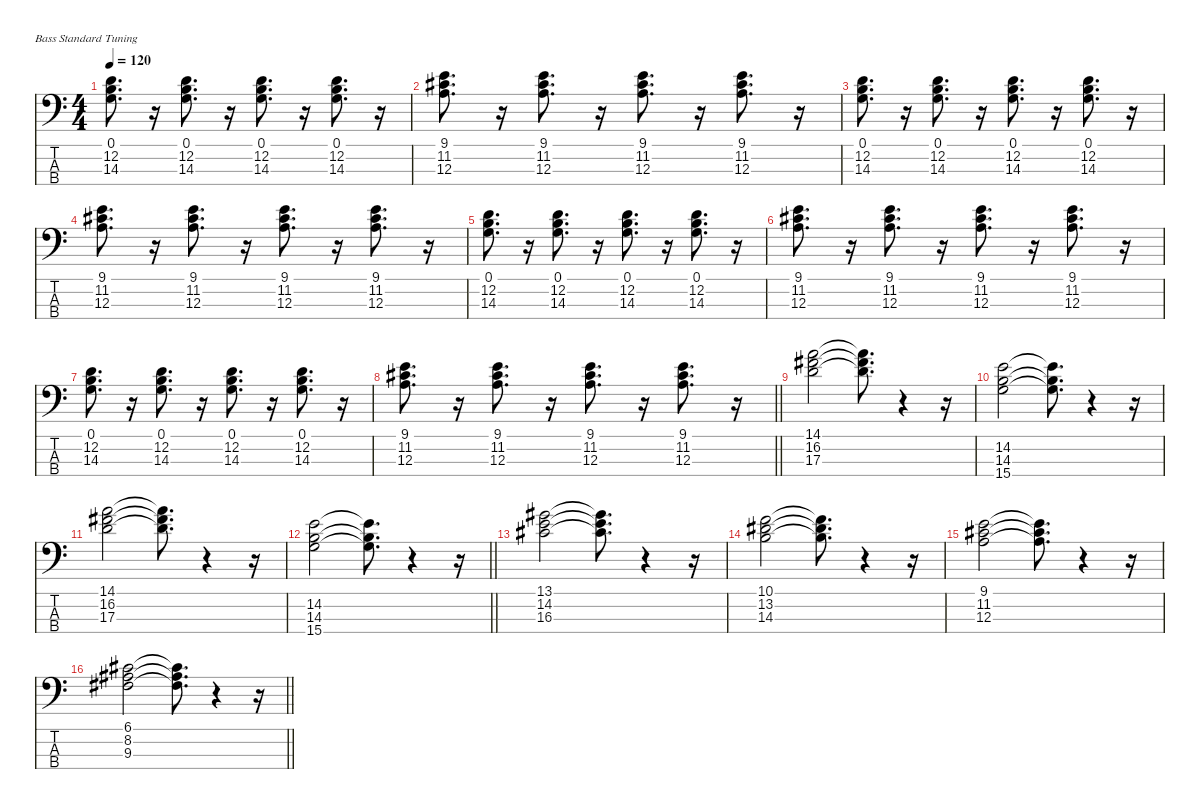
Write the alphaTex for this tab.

\defaultSystemsLayout 4
\hideDynamics
\bracketExtendMode nobrackets
\singleTrackTrackNamePolicy hidden
\multiTrackTrackNamePolicy hidden
\firstSystemTrackNameMode fullname
\firstSystemTrackNameOrientation horizontal
\otherSystemsTrackNameOrientation horizontal
\track ("Piste 2" "el.bs.") {instrument electricbassfinger}
\staff {score tabs}
\tuning (G2 D2 A1 E1)
\ts (4 4)
\tempo 120
\clef f4
\ks c
(0.1 12.2 14.3).8{d dy mf beam Down} r.16{beam Down} (0.1 12.2 14.3).8{d beam Down} r.16{beam Down} (0.1 12.2 14.3).8{d beam Down} r.16{beam Down} (0.1 12.2 14.3).8{d beam Down} r.16{beam Down} |
(9.1 11.2{acc #} 12.3).8{d beam Down} r.16{beam Down} (9.1 11.2{acc #} 12.3).8{d beam Down} r.16{beam Down} (9.1 11.2{acc #} 12.3).8{d beam Down} r.16{beam Down} (9.1 11.2{acc #} 12.3).8{d beam Down} r.16{beam Down} |
(0.1 12.2 14.3).8{d beam Down} r.16{beam Down} (0.1 12.2 14.3).8{d beam Down} r.16{beam Down} (0.1 12.2 14.3).8{d beam Down} r.16{beam Down} (0.1 12.2 14.3).8{d beam Down} r.16{beam Down} |
(9.1 11.2{acc #} 12.3).8{d beam Down} r.16{beam Down} (9.1 11.2{acc #} 12.3).8{d beam Down} r.16{beam Down} (9.1 11.2{acc #} 12.3).8{d beam Down} r.16{beam Down} (9.1 11.2{acc #} 12.3).8{d beam Down} r.16{beam Down} |
(0.1 12.2 14.3).8{d beam Down} r.16{beam Down} (0.1 12.2 14.3).8{d beam Down} r.16{beam Down} (0.1 12.2 14.3).8{d beam Down} r.16{beam Down} (0.1 12.2 14.3).8{d beam Down} r.16{beam Down} |
(9.1 11.2{acc #} 12.3).8{d beam Down} r.16{beam Down} (9.1 11.2{acc #} 12.3).8{d beam Down} r.16{beam Down} (9.1 11.2{acc #} 12.3).8{d beam Down} r.16{beam Down} (9.1 11.2{acc #} 12.3).8{d beam Down} r.16{beam Down} |
(0.1 12.2 14.3).8{d beam Down} r.16{beam Down} (0.1 12.2 14.3).8{d beam Down} r.16{beam Down} (0.1 12.2 14.3).8{d beam Down} r.16{beam Down} (0.1 12.2 14.3).8{d beam Down} r.16{beam Down} |
\barLineRight lightlight
(9.1 11.2{acc #} 12.3).8{d beam Down} r.16{beam Down} (9.1 11.2{acc #} 12.3).8{d beam Down} r.16{beam Down} (9.1 11.2{acc #} 12.3).8{d beam Down} r.16{beam Down} (9.1 11.2{acc #} 12.3).8{d beam Down} r.16{beam Down} |
(14.1 16.2{acc #} 17.3).2{beam Down} (14.1{t} 16.2{t acc #} 17.3{t}).8{d dy f beam Down} r.4{beam Down} r.16{beam Down} |
(14.2 14.3 15.4).2{dy mf beam Down} (14.2{t} 14.3{t} 15.4{t}).8{d dy f beam Down} r.4{beam Down} r.16{beam Down} |
(14.1 16.2{acc #} 17.3).2{dy mf beam Down} (14.1{t} 16.2{t acc #} 17.3{t}).8{d dy f beam Down} r.4{beam Down} r.16{beam Down} |
\barLineRight lightlight
(14.2 14.3 15.4).2{dy mf beam Down} (14.2{t} 14.3{t} 15.4{t}).8{d dy f beam Down} r.4{beam Down} r.16{beam Down} |
(13.1{acc #} 14.2 16.3{acc #}).2{dy mf beam Down} (13.1{t acc #} 14.2{t} 16.3{t acc #}).8{d dy f beam Down} r.4{beam Down} r.16{beam Down} |
(10.1 13.2{acc #} 14.3).2{dy mf beam Down} (10.1{t} 13.2{t acc #} 14.3{t}).8{d dy f beam Down} r.4{beam Down} r.16{beam Down} |
(9.1 11.2{acc #} 12.3).2{dy mf beam Down} (9.1{t} 11.2{t acc #} 12.3{t}).8{d dy f beam Down} r.4{beam Down} r.16{beam Down} |
\barLineRight lightlight
(6.1{acc #} 8.2{acc #} 9.3{acc #}).2{dy mf beam Down} (6.1{t acc #} 8.2{t acc #} 9.3{t acc #}).8{d dy f beam Down} r.4{beam Down} r.16{beam Down}
